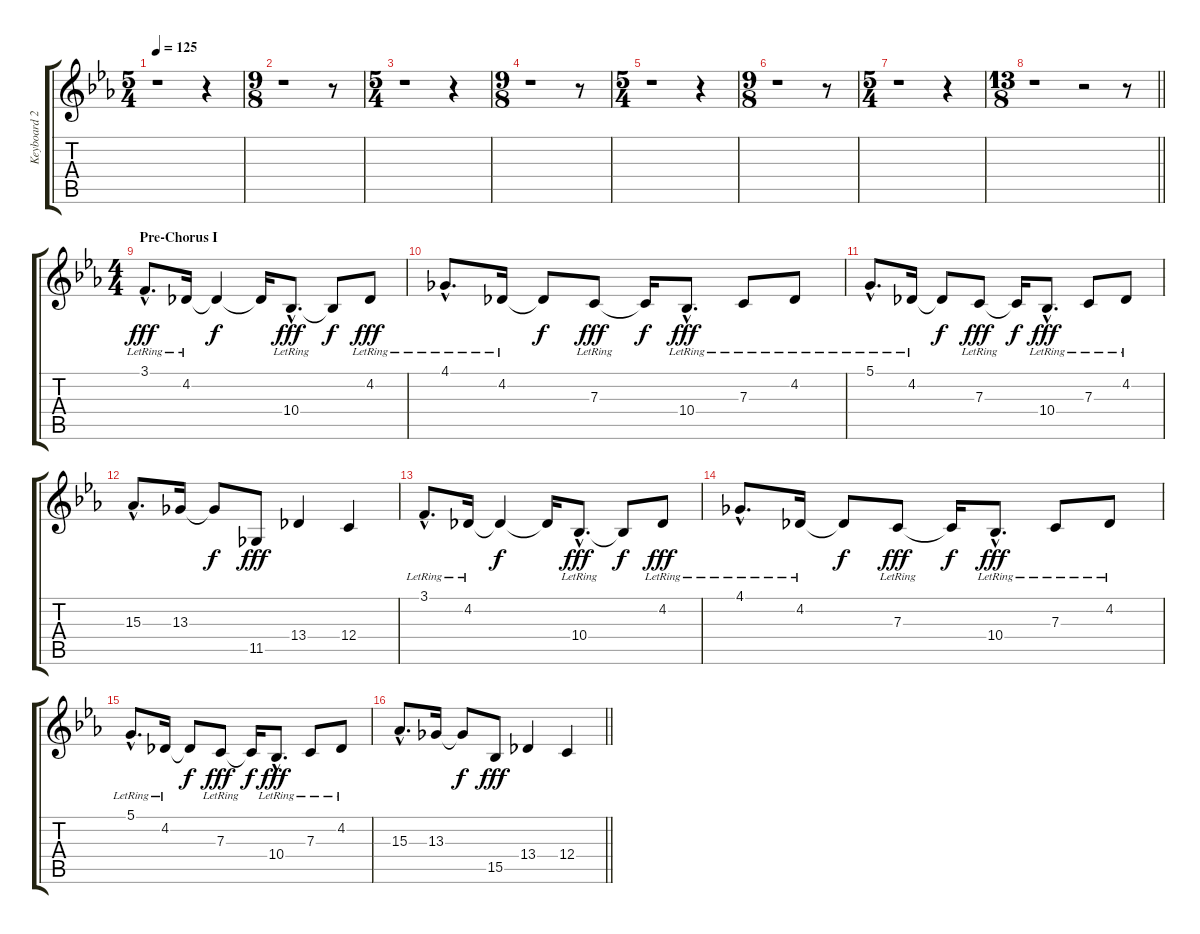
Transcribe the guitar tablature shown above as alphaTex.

\track ("Keyboard 2" "Keyboard 2") {instrument choiraahs}
\staff {score tabs}
\tuning (D4 A3 F3 C3 G2 C2) {hide}
\ts (5 4)
\tempo 125
\clef g2
\ks cminor
r.1{dy f} r.4 |
\ts (9 8)
r.1 r.8 |
\ts (5 4)
r.1 r.4 |
\ts (9 8)
r.1 r.8 |
\ts (5 4)
r.1 r.4 |
\ts (9 8)
r.1 r.8 |
\ts (5 4)
r.1 r.4 |
\ts (13 8)
\barLineRight lightlight
r.1 r.2 r.8 |
\ts (4 4)
\section ("" "Pre-Chorus I")
3.1{hac lr}.8{d dy fff volume 16 instrument choiraahs} 4.2{lr}.16 4.2{t}.4{dy f} 4.2{t}.16 10.4{hac lr}.8{d dy fff} 10.4{t}.8{dy f} 4.2{lr}.8{dy fff} |
4.1{hac lr}.8{d} 4.2{lr}.16 4.2{t}.8{dy f} 7.3{lr}.8{dy fff} 7.3{t}.16{dy f} 10.4{hac lr}.8{d dy fff} 7.3{lr}.8 4.2{lr}.8 |
5.1{hac lr}.8{d} 4.2{lr}.16 4.2{t}.8{dy f} 7.3{lr}.8{dy fff} 7.3{t}.16{dy f} 10.4{hac lr}.8{d dy fff} 7.3{lr}.8 4.2{lr}.8 |
15.3{hac}.8{d} 13.3.16 13.3{t}.8{dy f} 11.5.8{dy fff} 13.4.4 12.4.4 |
3.1{hac lr}.8{d volume 16} 4.2{lr}.16 4.2{t}.4{dy f} 4.2{t}.16 10.4{hac lr}.8{d dy fff} 10.4{t}.8{dy f} 4.2{lr}.8{dy fff} |
4.1{hac lr}.8{d} 4.2{lr}.16 4.2{t}.8{dy f} 7.3{lr}.8{dy fff} 7.3{t}.16{dy f} 10.4{hac lr}.8{d dy fff} 7.3{lr}.8 4.2{lr}.8 |
5.1{hac lr}.8{d} 4.2{lr}.16 4.2{t}.8{dy f} 7.3{lr}.8{dy fff} 7.3{t}.16{dy f} 10.4{hac lr}.8{d dy fff} 7.3{lr}.8 4.2{lr}.8 |
\barLineRight lightlight
15.3{hac}.8{d} 13.3.16 13.3{t}.8{dy f} 15.5.8{dy fff} 13.4.4 12.4.4
